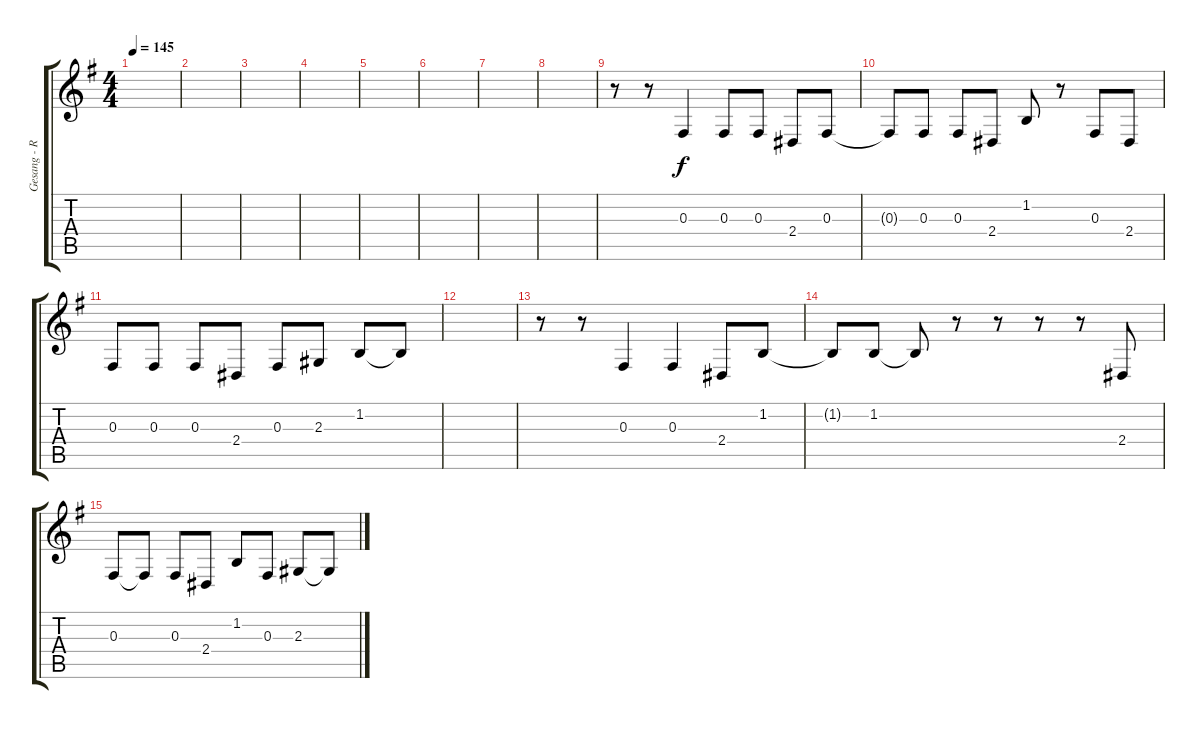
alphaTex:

\track ("Gesang - Rodrigo Gonzalez" "Gesang - R") {instrument bassoon}
\staff {score tabs}
\tuning (Eb4 Bb3 Gb3 Db3 Ab2 Eb2) {hide}
\ts (4 4)
\tempo 145
\clef g2
\ks g
|
|
|
|
|
|
|
|
r.8 r.8 0.3.4 0.3.8 0.3.8 2.4.8 0.3.8 |
0.3{t}.8 0.3.8 0.3.8 2.4.8 1.2.8 r.8 0.3.8 2.4.8 |
0.3.8 0.3.8 0.3.8 2.4.8 0.3.8 2.3.8 1.2.8 1.2{t}.8 |
|
r.8 r.8 0.3.4 0.3.4 2.4.8 1.2.8 |
1.2{t}.8 1.2.8 1.2{t}.8 r.8 r.8 r.8 r.8 2.4.8 |
0.3.8 0.3{t}.8 0.3.8 2.4.8 1.2.8 0.3.8 2.3.8 2.3{t}.8
